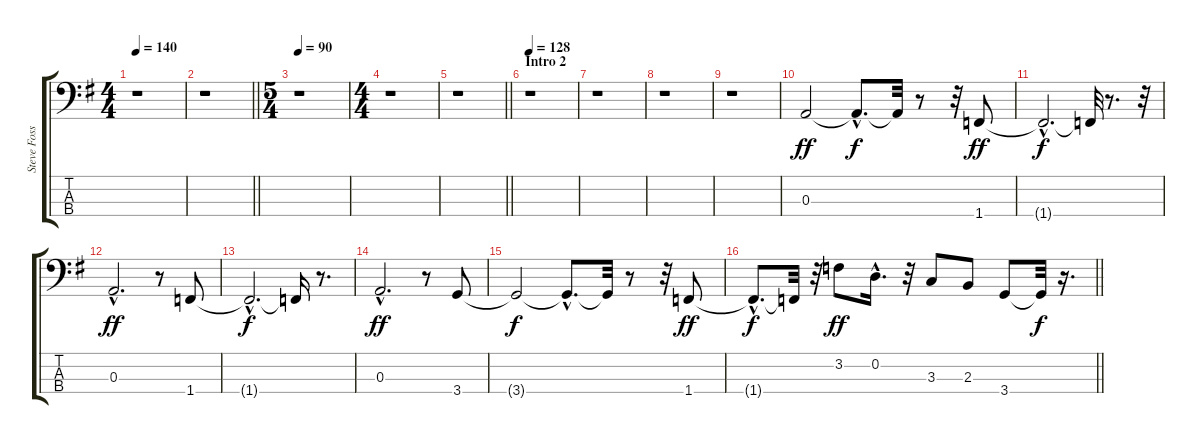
\track ("Steve Fossen" "Steve Foss") {instrument electricbassfinger}
\staff {score tabs}
\tuning (G2 D2 A1 E1) {hide}
\ts (4 4)
\tempo 140
\clef f4
\ks g
r.1{dy ff} |
\barLineRight lightlight
r.1 |
\ts (5 4)
\tempo 90
r.1 |
\ts (4 4)
r.1 |
\barLineRight lightlight
r.1 |
\section ("" "Intro 2")
\tempo 128
r.1 |
r.1 |
r.1 |
r.1 |
0.3.2 0.3{hac t}.8{d dy f} 0.3{t}.32 r.8 r.32 1.4.8{dy ff} |
1.4{hac t}.2{d dy f} 1.4{t}.32 r.8{d} r.32 |
0.3{hac}.2{d dy ff} r.8 1.4.8 |
1.4{hac t}.2{d dy f} 1.4{t}.16 r.8{d} |
0.3{hac}.2{d dy ff} r.8 3.4.8 |
3.4{t}.2{dy f} 3.4{hac t}.8{d} 3.4{t}.32 r.8 r.32 1.4.8{dy ff} |
\barLineRight lightlight
1.4{hac t}.8{d dy f} 1.4{t}.32 r.32 3.2.8{dy ff} 0.2{hac}.16{d} r.32 3.3.8 2.3.8 3.4.8 3.4{t}.32{dy f} r.16{d}
